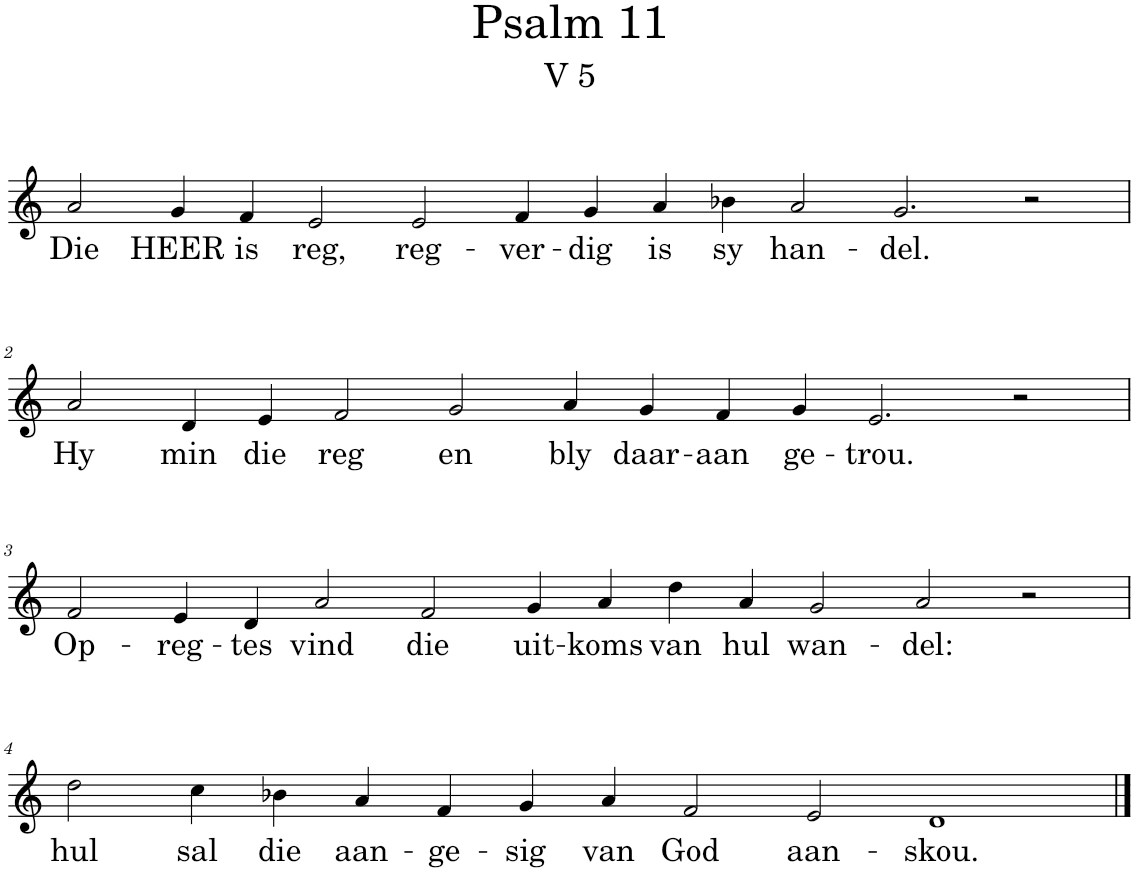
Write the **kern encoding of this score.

**kern	**text
*part1	*part1
*staff1	*staff1
*I"Pipe Organ	*
*I'Org.	*
*clefG2	*
*k[]	*
*M20/4	*
=1	=1
!	!LO:LY:b
2a/	Die
!	!LO:LY:b
4g/	HEER
!	!LO:LY:b
4f/	is
!	!LO:LY:b
2e/	reg,
!	!LO:LY:b
2e/	reg-
!	!LO:LY:b
4f/	-ver-
!	!LO:LY:b
4g/	-dig
!	!LO:LY:b
4a/	is
!	!LO:LY:b
4b-X\	sy
!	!LO:LY:b
2a/	han-
!	!LO:LY:b
2.g/	-del.
2r	.
!!LO:LB:g=z
=2	=2
*M18/4	*
!	!LO:LY:b
2a/	Hy
!	!LO:LY:b
4d/	min
!	!LO:LY:b
4e/	die
!	!LO:LY:b
2f/	reg
!	!LO:LY:b
2g/	en
!	!LO:LY:b
4a/	bly
!	!LO:LY:b
4g/	daar-
!	!LO:LY:b
4f/	-aan
!	!LO:LY:b
4g/	ge-
!	!LO:LY:b
2.e/	-trou.
2r	.
!!LO:LB:g=z
=3	=3
*M18/4	*
!	!LO:LY:b
2f/	Op-
!	!LO:LY:b
4e/	-reg-
!	!LO:LY:b
4d/	-tes
!	!LO:LY:b
2a/	vind
!	!LO:LY:b
2f/	die
!	!LO:LY:b
4g/	uit-
!	!LO:LY:b
4a/	-koms
!	!LO:LY:b
4dd\	van
!	!LO:LY:b
4a/	hul
!	!LO:LY:b
2g/	wan-
!	!LO:LY:b
2a/	-del:
2r	.
!!LO:LB:g=z
=4	=4
*M18/4	*
!	!LO:LY:b
2dd\	hul
!	!LO:LY:b
4cc\	sal
!	!LO:LY:b
4b-X\	die
!	!LO:LY:b
4a/	aan-
!	!LO:LY:b
4f/	-ge-
!	!LO:LY:b
4g/	-sig
!	!LO:LY:b
4a/	van
!	!LO:LY:b
2f/	God
!	!LO:LY:b
2e/	aan-
!	!LO:LY:b
1d	-skou.
==	==
*-	*-
